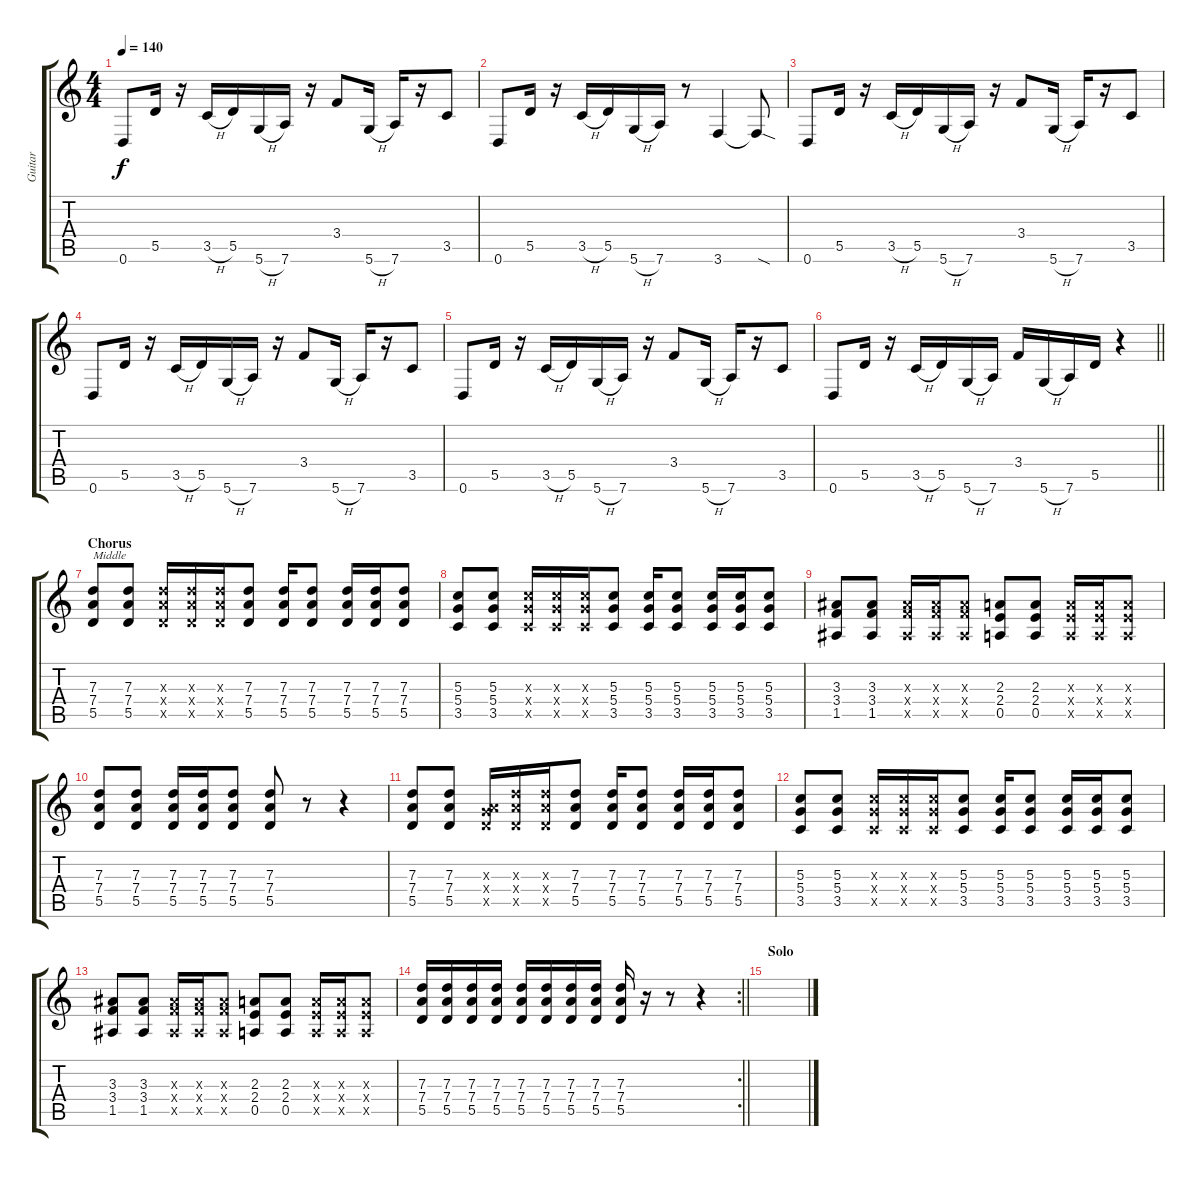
\track ("Guitar" "Guitar") {instrument overdrivenguitar}
\staff {score tabs}
\tuning (E4 B3 G3 D3 A2 D2) {hide}
\ts (4 4)
\tempo 140
\clef g2
\ks c
0.6.8{dy f} 5.5.16 r.16 3.5{h}.16 5.5.16 5.6{h}.16 7.6.16 r.16 3.4.8 5.6{h}.16 7.6.16 r.16 3.5.8 |
0.6.8 5.5.16 r.16 3.5{h}.16 5.5.16 5.6{h}.16 7.6.16 r.8 3.6.4 3.6{sod t}.8 |
0.6.8 5.5.16 r.16 3.5{h}.16 5.5.16 5.6{h}.16 7.6.16 r.16 3.4.8 5.6{h}.16 7.6.16 r.16 3.5.8 |
0.6.8 5.5.16 r.16 3.5{h}.16 5.5.16 5.6{h}.16 7.6.16 r.16 3.4.8 5.6{h}.16 7.6.16 r.16 3.5.8 |
0.6.8 5.5.16 r.16 3.5{h}.16 5.5.16 5.6{h}.16 7.6.16 r.16 3.4.8 5.6{h}.16 7.6.16 r.16 3.5.8 |
\barLineRight lightlight
0.6.8 5.5.16 r.16 3.5{h}.16 5.5.16 5.6{h}.16 7.6.16 3.4.16 5.6{h}.16 7.6.16 5.5.16 r.4 |
\section ("" "Chorus")
(7.3 7.4 5.5).8{txt "Middle" balance 8} (7.3 7.4 5.5).8 (7.3{x} 7.4{x} 5.5{x}).16 (7.3{x} 7.4{x} 5.5{x}).16 (7.3{x} 7.4{x} 5.5{x}).16 (7.3 7.4 5.5).8 (7.3 7.4 5.5).16 (7.3 7.4 5.5).8 (7.3 7.4 5.5).16 (7.3 7.4 5.5).16 (7.3 7.4 5.5).8 |
(5.3 5.4 3.5).8 (5.3 5.4 3.5).8 (5.3{x} 5.4{x} 3.5{x}).16 (5.3{x} 5.4{x} 3.5{x}).16 (5.3{x} 5.4{x} 3.5{x}).16 (5.3 5.4 3.5).8 (5.3 5.4 3.5).16 (5.3 5.4 3.5).8 (5.3 5.4 3.5).16 (5.3 5.4 3.5).16 (5.3 5.4 3.5).8 |
(3.3 3.4 1.5).8 (3.3 3.4 1.5).8 (3.3{x} 3.4{x} 1.5{x}).16 (3.3{x} 3.4{x} 1.5{x}).16 (3.3{x} 3.4{x} 1.5{x}).8 (2.3 2.4 0.5).8 (2.3 2.4 0.5).8 (2.3{x} 2.4{x} 0.5{x}).16 (2.3{x} 2.4{x} 0.5{x}).16 (2.3{x} 2.4{x} 0.5{x}).8 |
(7.3 7.4 5.5).8 (7.3 7.4 5.5).8 (7.3 7.4 5.5).16 (7.3 7.4 5.5).16 (7.3 7.4 5.5).8 (7.3 7.4 5.5).8 r.8 r.4 |
(7.3 7.4 5.5).8 (7.3 7.4 5.5).8 (0.3{x} 7.4{x} 5.5{x}).16 (7.3{x} 7.4{x} 5.5{x}).16 (7.3{x} 7.4{x} 5.5{x}).16 (7.3 7.4 5.5).8 (7.3 7.4 5.5).16 (7.3 7.4 5.5).8 (7.3 7.4 5.5).16 (7.3 7.4 5.5).16 (7.3 7.4 5.5).8 |
(5.3 5.4 3.5).8 (5.3 5.4 3.5).8 (5.3{x} 5.4{x} 3.5{x}).16 (5.3{x} 5.4{x} 3.5{x}).16 (5.3{x} 5.4{x} 3.5{x}).16 (5.3 5.4 3.5).8 (5.3 5.4 3.5).16 (5.3 5.4 3.5).8 (5.3 5.4 3.5).16 (5.3 5.4 3.5).16 (5.3 5.4 3.5).8 |
(3.3 3.4 1.5).8 (3.3 3.4 1.5).8 (3.3{x} 3.4{x} 1.5{x}).16 (3.3{x} 3.4{x} 1.5{x}).16 (3.3{x} 3.4{x} 1.5{x}).8 (2.3 2.4 0.5).8 (2.3 2.4 0.5).8 (2.3{x} 2.4{x} 0.5{x}).16 (2.3{x} 2.4{x} 0.5{x}).16 (2.3{x} 2.4{x} 0.5{x}).8 |
\rc 2
\barLineRight lightlight
(7.3 7.4 5.5).16 (7.3 7.4 5.5).16 (7.3 7.4 5.5).16 (7.3 7.4 5.5).16 (7.3 7.4 5.5).16 (7.3 7.4 5.5).16 (7.3 7.4 5.5).16 (7.3 7.4 5.5).16 (7.3 7.4 5.5).16 r.16 r.8 r.4 |
\section ("" "Solo")
